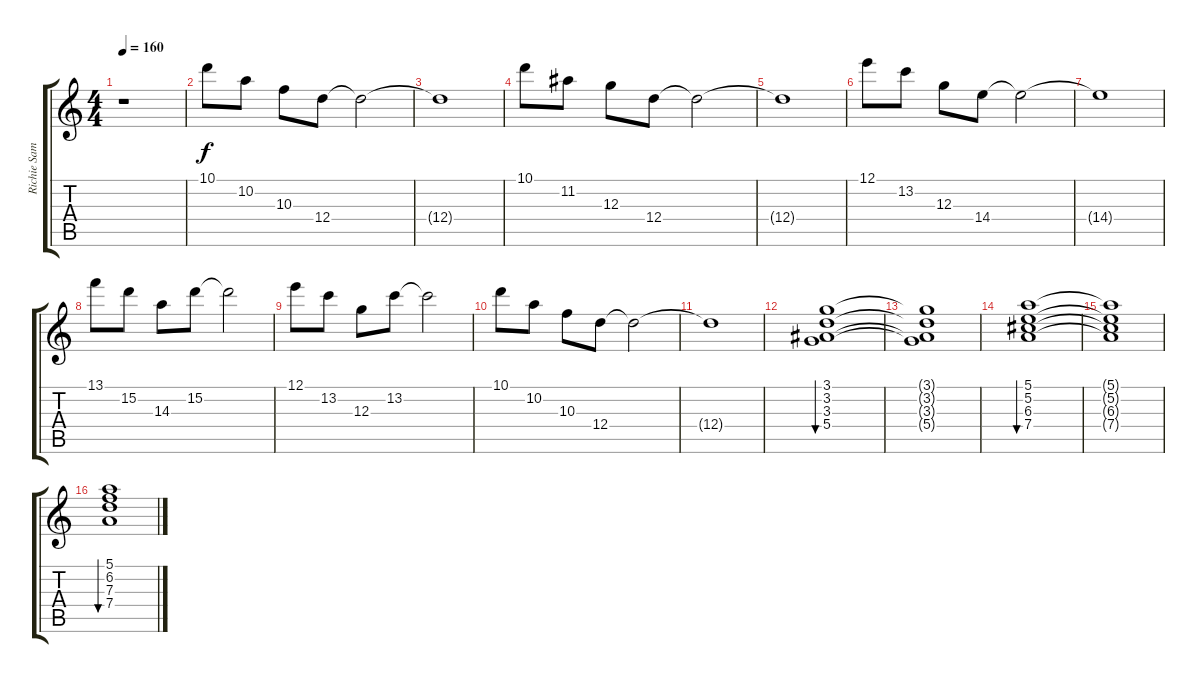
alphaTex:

\track ("Richie Sambora Gtr.1" "Richie Sam") {instrument overdrivenguitar}
\staff {score tabs}
\tuning (E4 B3 G3 D3 A2 E2) {hide}
\ts (4 4)
\tempo 160
\clef g2
\ks c
r.1{dy f instrument overdrivenguitar} |
10.1.8 10.2.8 10.3.8 12.4.8 12.4{t}.2 |
12.4{t}.1 |
10.1.8 11.2.8 12.3.8 12.4.8 12.4{t}.2 |
12.4{t}.1 |
12.1.8 13.2.8 12.3.8 14.4.8 14.4{t}.2 |
14.4{t}.1 |
13.1.8 15.2.8 14.3.8 15.2.8 15.2{t}.2 |
12.1.8 13.2.8 12.3.8 13.2.8 13.2{t}.2 |
10.1.8 10.2.8 10.3.8 12.4.8 12.4{t}.2 |
12.4{t}.1 |
(3.1 3.2 3.3 5.4).1{bu 60} |
(3.1{t} 3.2{t} 3.3{t} 5.4{t}).1 |
(5.1 5.2 6.3 7.4).1{bu 60} |
(5.1{t} 5.2{t} 6.3{t} 7.4{t}).1 |
(5.1 6.2 7.3 7.4).1{bu 60}
